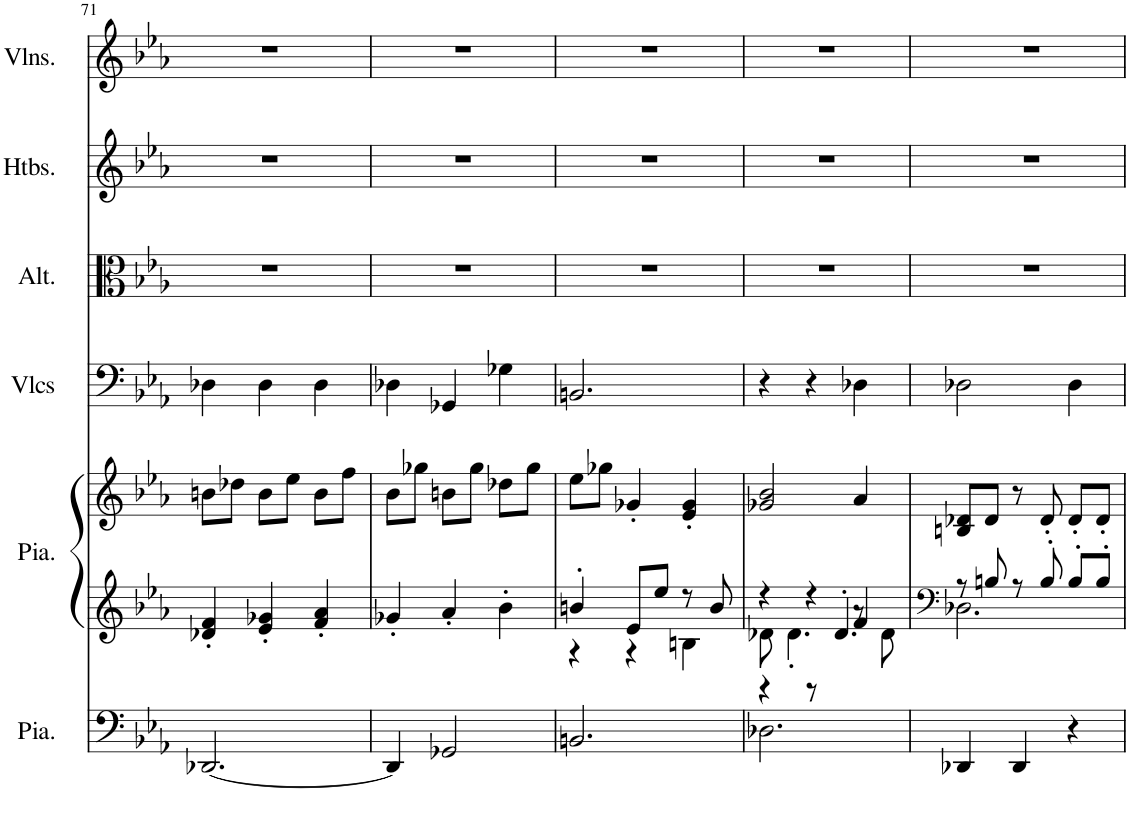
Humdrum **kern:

**kern	**kern	**kern	**kern	**kern	**kern	**kern
*part6	*part5	*part5	*part4	*part3	*part2	*part1
*staff7	*staff6	*staff5	*staff4	*staff3	*staff2	*staff1
*I"Piano, Pedals	*I"Piano, Organ	*	*I"Violoncelles, Bass	*I"Altos, Tenor	*I"Hautbois, Alto	*I"Violons, Soprano
*I'Pia.	*I'Pia.	*	*I'Vlcs	*I'Alt.	*I'Htbs.	*I'Vlns.
!!LO:PB:g=z
*clefF4	*clefG2	*clefG2	*clefF4	*clefC3	*clefG2	*clefG2
*k[b-e-a-]	*k[b-e-a-]	*k[b-e-a-]	*k[b-e-a-]	*k[b-e-a-]	*k[b-e-a-]	*k[b-e-a-]
*M3/4	*M3/4	*M3/4	*M3/4	*M3/4	*M3/4	*M3/4
=71	=71	=71	=71	=71	=71	=71
[2.DD-X/	4d-X/' 4f/'	8bn\L	4D-X\	2.r	2.r	2.r
.	.	8dd-X\J	.	.	.	.
.	4e-/' 4g-X/'	8b\L	4D-\	.	.	.
.	.	8ee-\J	.	.	.	.
.	4f/' 4a-/'	8b\L	4D-\	.	.	.
.	.	8ff\J	.	.	.	.
=72	=72	=72	=72	=72	=72	=72
4DD-/]	4g-X'/	8b-\L	4D-X\	2.r	2.r	2.r
.	.	8gg-X\J	.	.	.	.
2GG-X/	4a-'/	8bn\L	4GG-X/	.	.	.
.	.	8gg-\J	.	.	.	.
.	4b-'\	8dd-X\L	4G-X\	.	.	.
.	.	8gg-\J	.	.	.	.
=73	=73	=73	=73	=73	=73	=73
*	*^	*	*	*	*	*
2.BBn/	4bn'/	4r	8ee-\L	2.BBn/	2.r	2.r	2.r
.	.	.	8gg-X\J	.	.	.	.
.	8e-/L	4r	4g-X'/	.	.	.	.
.	8ee-/J	.	.	.	.	.	.
.	8r	4Bn\	4e-/' 4g-/'	.	.	.	.
.	8b/	.	.	.	.	.	.
=74	=74	=74	=74	=74	=74	=74	=74
*	*	*^	*	*	*	*	*
2.D-X\	4r	8d-X\	4r	2g-X/ 2b-/	4r	2.r	2.r	2.r
.	.	4.d-'\	.	.	.	.	.	.
.	4r	.	8r	.	4r	.	.	.
.	.	.	4.d-'/	.	.	.	.	.
.	4f/	8r	.	4a-/	4D-X\	.	.	.
.	.	8d-\	.	.	.	.	.	.
*	*v	*v	*v	*	*	*	*	*
=75	=75	=75	=75	=75	=75	=75
*	*clefF4	*	*	*	*	*
*	*^	*	*	*	*	*
4DD-X/	8r	2.D-X\	8Bn/ 8d-X/L	2D-X\	2.r	2.r	2.r
.	8Bn/	.	8d-/J	.	.	.	.
4DD-/	8r	.	8r	.	.	.	.
.	8B'/	.	8d-'/	.	.	.	.
4r	8B'/L	.	8d-'/L	4D-\	.	.	.
.	8B'/J	.	8d-'/J	.	.	.	.
*	*v	*v	*	*	*	*	*
=	=	=	=	=	=	=
*-	*-	*-	*-	*-	*-	*-
